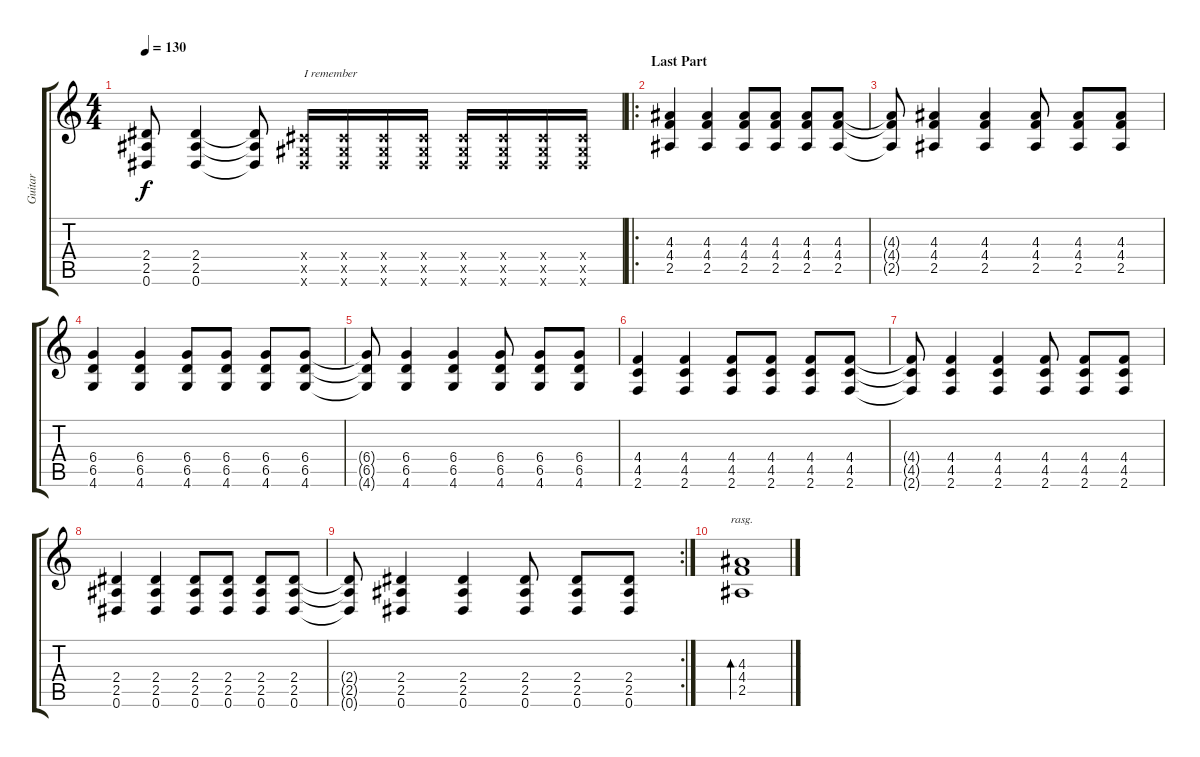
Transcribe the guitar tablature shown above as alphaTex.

\track ("Guitar " "Guitar ") {instrument acousticguitarsteel}
\staff {score tabs}
\tuning (Eb4 Bb3 Gb3 Db3 Ab2 Eb2) {hide}
\ts (4 4)
\tempo 130
\clef g2
\ks c
(2.4{t} 2.5{t} 0.6{t}).8{dy f} (2.4 2.5 0.6).4 (2.4{t} 2.5{t} 0.6{t}).8 (0.4{x} 0.5{x} 0.6{x}).16{txt "I remember"} (0.4{x} 0.5{x} 0.6{x}).16 (0.4{x} 0.5{x} 0.6{x}).16 (0.4{x} 0.5{x} 0.6{x}).16 (0.4{x} 0.5{x} 0.6{x}).16 (0.4{x} 0.5{x} 0.6{x}).16 (0.4{x} 0.5{x} 0.6{x}).16 (0.4{x} 0.5{x} 0.6{x}).16 |
\ro
\section ("" "Last Part")
(4.3 4.4 2.5).4 (4.3 4.4 2.5).4 (4.3 4.4 2.5).8 (4.3 4.4 2.5).8 (4.3 4.4 2.5).8 (4.3 4.4 2.5).8 |
(4.3{t} 4.4{t} 2.5{t}).8 (4.3 4.4 2.5).4 (4.3 4.4 2.5).4 (4.3 4.4 2.5).8 (4.3 4.4 2.5).8 (4.3 4.4 2.5).8 |
(6.4 6.5 4.6).4 (6.4 6.5 4.6).4 (6.4 6.5 4.6).8 (6.4 6.5 4.6).8 (6.4 6.5 4.6).8 (6.4 6.5 4.6).8 |
(6.4{t} 6.5{t} 4.6{t}).8 (6.4 6.5 4.6).4 (6.4 6.5 4.6).4 (6.4 6.5 4.6).8 (6.4 6.5 4.6).8 (6.4 6.5 4.6).8 |
(4.4 4.5 2.6).4 (4.4 4.5 2.6).4 (4.4 4.5 2.6).8 (4.4 4.5 2.6).8 (4.4 4.5 2.6).8 (4.4 4.5 2.6).8 |
(4.4{t} 4.5{t} 2.6{t}).8 (4.4 4.5 2.6).4 (4.4 4.5 2.6).4 (4.4 4.5 2.6).8 (4.4 4.5 2.6).8 (4.4 4.5 2.6).8 |
(2.4 2.5 0.6).4 (2.4 2.5 0.6).4 (2.4 2.5 0.6).8 (2.4 2.5 0.6).8 (2.4 2.5 0.6).8 (2.4 2.5 0.6).8 |
\rc 2
(2.4{t} 2.5{t} 0.6{t}).8 (2.4 2.5 0.6).4 (2.4 2.5 0.6).4 (2.4 2.5 0.6).8 (2.4 2.5 0.6).8 (2.4 2.5 0.6).8 |
(4.3 4.4 2.5).1{bd 480 rasg ii}
